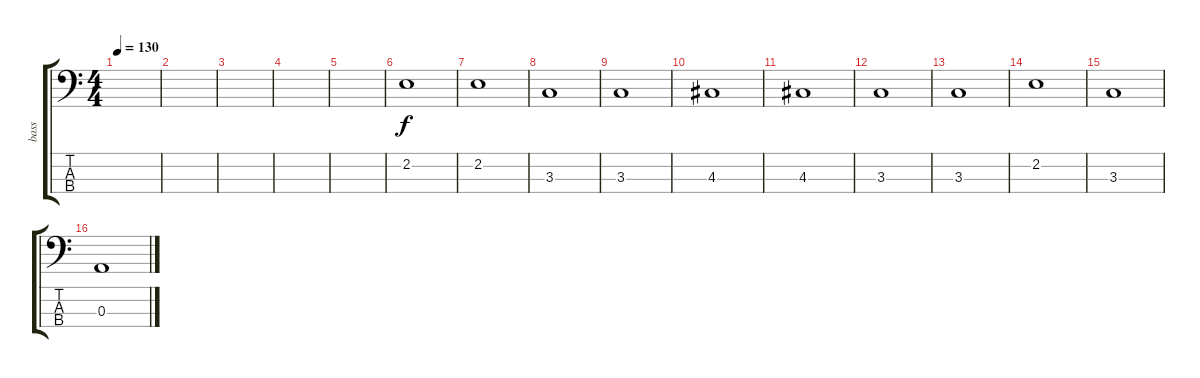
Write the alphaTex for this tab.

\track ("bass" "bass") {instrument electricbassfinger}
\staff {score tabs}
\tuning (G2 D2 A1 E1) {hide}
\ts (4 4)
\tempo 130
\clef f4
\ks c
|
|
|
|
|
2.2.1 |
2.2.1 |
3.3.1 |
3.3.1 |
4.3.1 |
4.3.1 |
3.3.1 |
3.3.1 |
2.2.1 |
3.3.1 |
0.3.1
